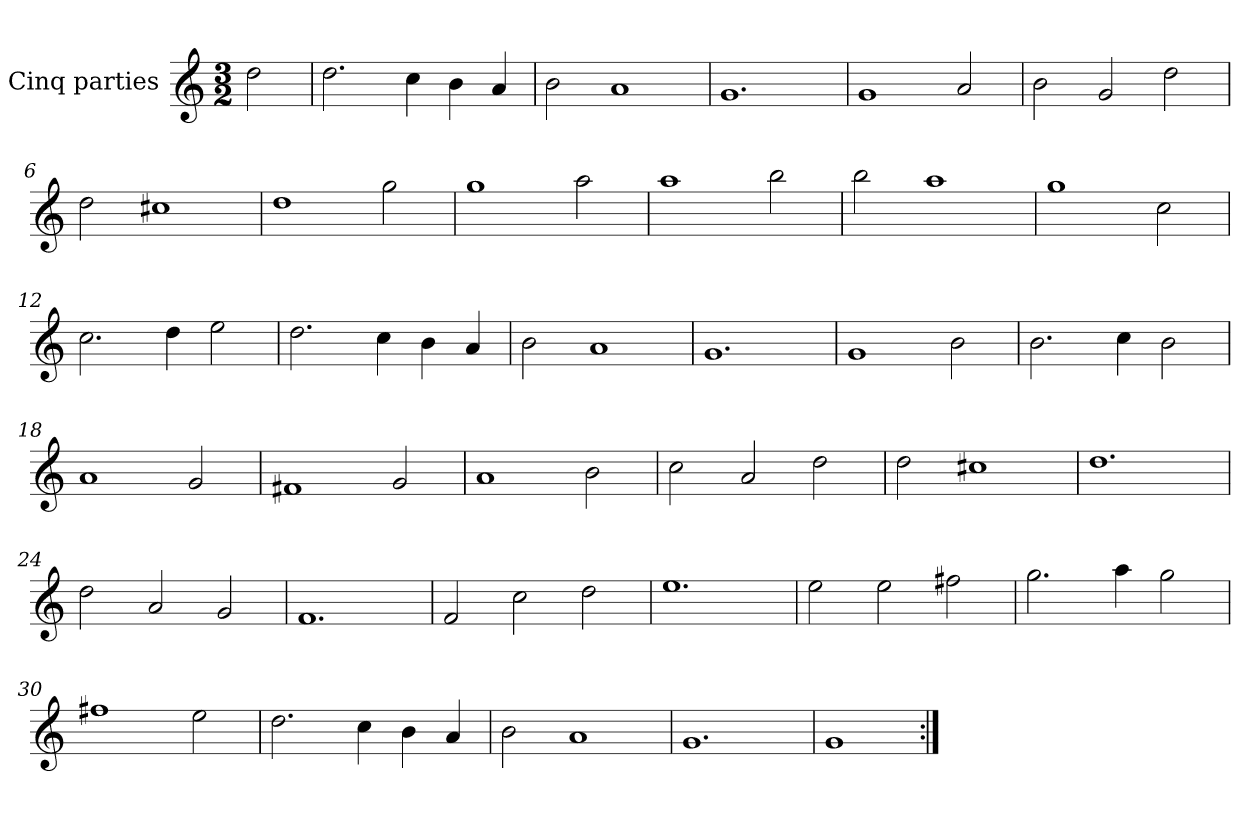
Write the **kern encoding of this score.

**kern
*part1
*staff1
*I"Cinq parties
*clefG2
*k[]
*M3/2
*MM180
=
2dd\
=1
2.dd\
4cc\
4b\
4a/
=2
2b\
1a
=3
1.g
=4
1g
2a/
=5
2b\
2g/
2dd\
=6
2dd\
1cc#X
=7
1dd
2gg\
=8
1gg
2aa\
=9
1aa
2bb\
=10
2bb\
1aa
!!LO:LB:g=z
=11
1gg
2cc\
=12
2.cc\
4dd\
2ee\
=13
2.dd\
4cc\
4b\
4a/
=14
2b\
1a
=15
1.g
=16
1g
2b\
=17
2.b\
4cc\
2b\
=18
1a
2g/
=19
1f#X
2g/
=20
1a
2b\
=21
2cc\
2a/
2dd\
!!LO:LB:g=z
=22
2dd\
1cc#X
=23
1.dd
=24
2dd\
2a/
2g/
=25
1.f
=26
2f/
2cc\
2dd\
=27
1.ee
=28
2ee\
2ee\
2ff#X\
=29
2.gg\
4aa\
2gg\
=30
1ff#X
2ee\
=31
2.dd\
4cc\
4b\
4a/
=32
2b\
1a
!!LO:LB:g=z
=33
1.g
=34
1g
=:|!
*-
